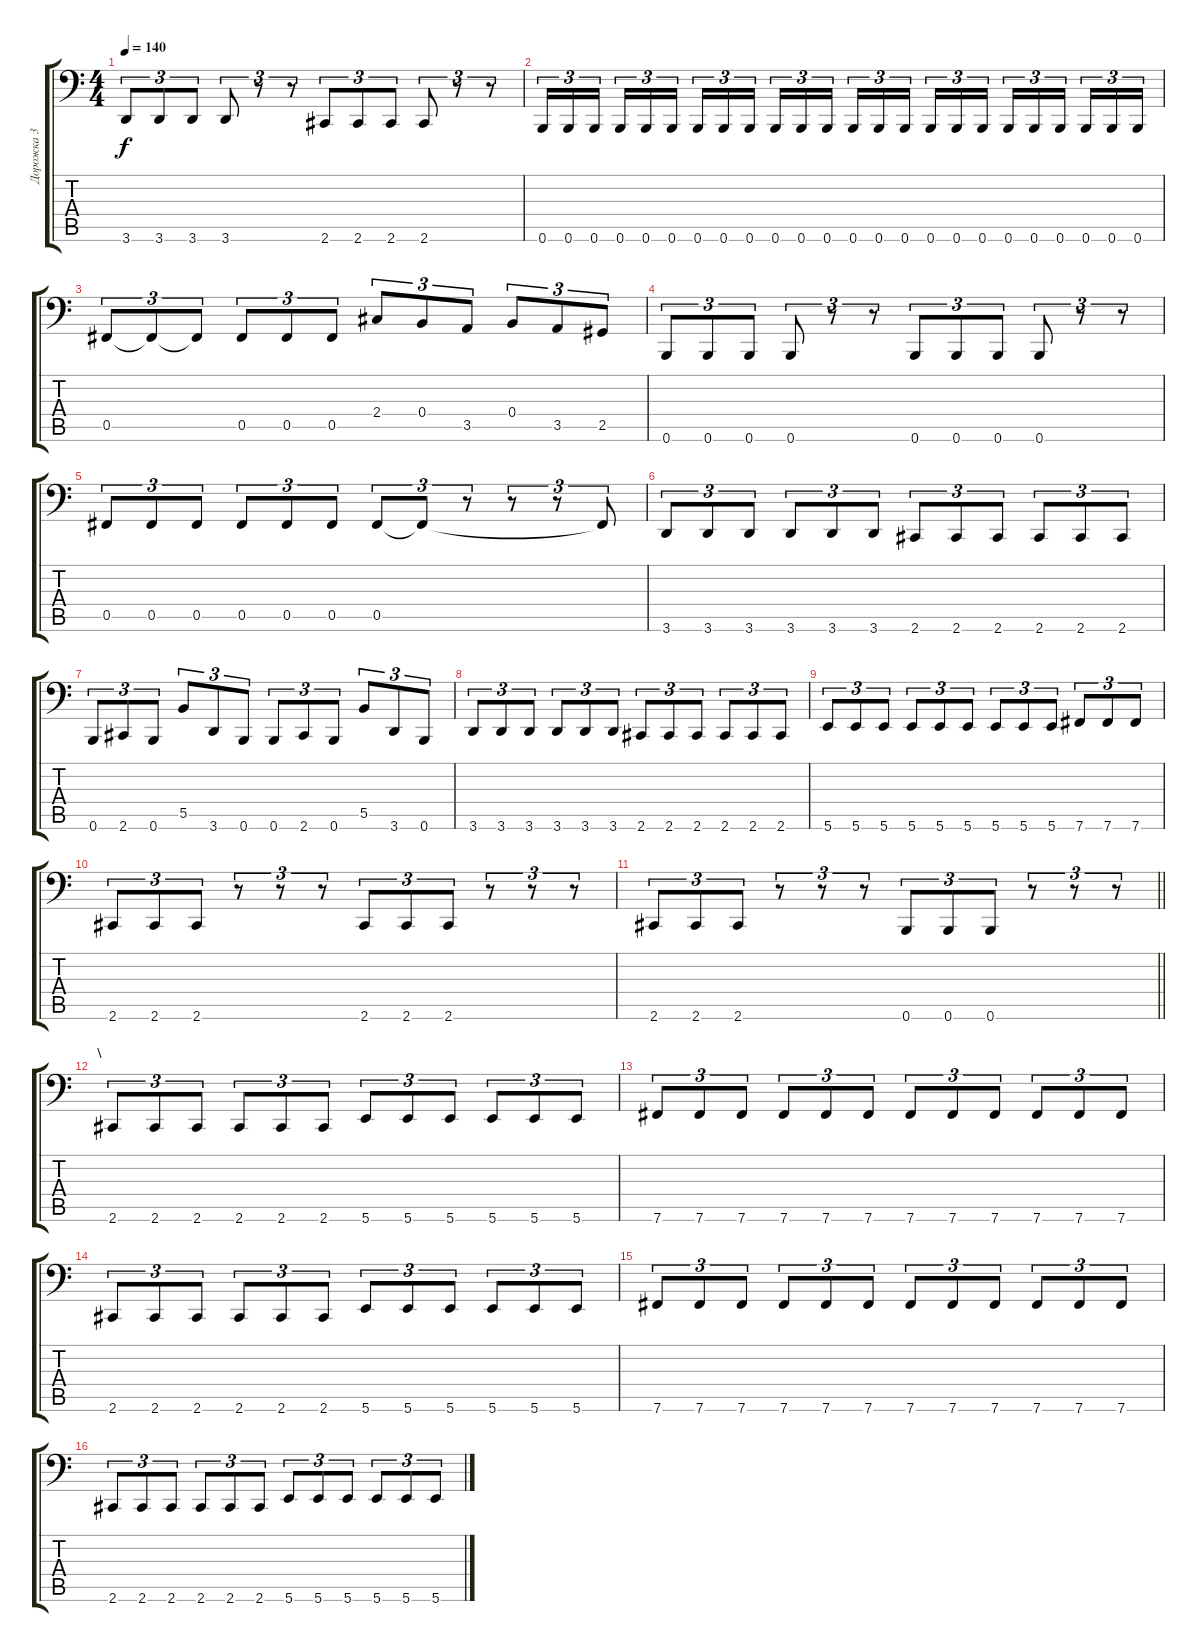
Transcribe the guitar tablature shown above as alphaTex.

\track ("Дорожка 3" "Дорожка 3") {instrument electricbassfinger}
\staff {score tabs}
\tuning (Db3 Ab2 E2 B1 Gb1 B0) {hide}
\ts (4 4)
\tempo 140
\clef f4
\ks c
3.6.8{tu (3 2) dy f} 3.6.8{tu (3 2)} 3.6.8{tu (3 2)} 3.6.8{tu (3 2)} r.8{tu (3 2)} r.8{tu (3 2)} 2.6.8{tu (3 2)} 2.6.8{tu (3 2)} 2.6.8{tu (3 2)} 2.6.8{tu (3 2)} r.8{tu (3 2)} r.8{tu (3 2)} |
0.6.16{tu (3 2)} 0.6.16{tu (3 2)} 0.6.16{tu (3 2) beam splitsecondary} 0.6.16{tu (3 2)} 0.6.16{tu (3 2)} 0.6.16{tu (3 2)} 0.6.16{tu (3 2)} 0.6.16{tu (3 2)} 0.6.16{tu (3 2) beam splitsecondary} 0.6.16{tu (3 2)} 0.6.16{tu (3 2)} 0.6.16{tu (3 2)} 0.6.16{tu (3 2)} 0.6.16{tu (3 2)} 0.6.16{tu (3 2) beam splitsecondary} 0.6.16{tu (3 2)} 0.6.16{tu (3 2)} 0.6.16{tu (3 2)} 0.6.16{tu (3 2)} 0.6.16{tu (3 2)} 0.6.16{tu (3 2) beam splitsecondary} 0.6.16{tu (3 2)} 0.6.16{tu (3 2)} 0.6.16{tu (3 2)} |
0.5.8{tu (3 2)} 0.5{t}.8{tu (3 2)} 0.5{t}.8{tu (3 2)} 0.5.8{tu (3 2)} 0.5.8{tu (3 2)} 0.5.8{tu (3 2)} 2.4.8{tu (3 2)} 0.4.8{tu (3 2)} 3.5.8{tu (3 2)} 0.4.8{tu (3 2)} 3.5.8{tu (3 2)} 2.5.8{tu (3 2)} |
0.6.8{tu (3 2)} 0.6.8{tu (3 2)} 0.6.8{tu (3 2)} 0.6.8{tu (3 2)} r.8{tu (3 2)} r.8{tu (3 2)} 0.6.8{tu (3 2)} 0.6.8{tu (3 2)} 0.6.8{tu (3 2)} 0.6.8{tu (3 2)} r.8{tu (3 2)} r.8{tu (3 2)} |
0.5.8{tu (3 2)} 0.5.8{tu (3 2)} 0.5.8{tu (3 2)} 0.5.8{tu (3 2)} 0.5.8{tu (3 2)} 0.5.8{tu (3 2)} 0.5.8{tu (3 2)} 0.5{t}.8{tu (3 2)} r.8{tu (3 2)} r.8{tu (3 2)} r.8{tu (3 2)} 0.5{t}.8{tu (3 2)} |
3.6.8{tu (3 2)} 3.6.8{tu (3 2)} 3.6.8{tu (3 2)} 3.6.8{tu (3 2)} 3.6.8{tu (3 2)} 3.6.8{tu (3 2)} 2.6.8{tu (3 2)} 2.6.8{tu (3 2)} 2.6.8{tu (3 2)} 2.6.8{tu (3 2)} 2.6.8{tu (3 2)} 2.6.8{tu (3 2)} |
0.6.8{tu (3 2)} 2.6.8{tu (3 2)} 0.6.8{tu (3 2)} 5.5.8{tu (3 2)} 3.6.8{tu (3 2)} 0.6.8{tu (3 2)} 0.6.8{tu (3 2)} 2.6.8{tu (3 2)} 0.6.8{tu (3 2)} 5.5.8{tu (3 2)} 3.6.8{tu (3 2)} 0.6.8{tu (3 2)} |
3.6.8{tu (3 2)} 3.6.8{tu (3 2)} 3.6.8{tu (3 2)} 3.6.8{tu (3 2)} 3.6.8{tu (3 2)} 3.6.8{tu (3 2)} 2.6.8{tu (3 2)} 2.6.8{tu (3 2)} 2.6.8{tu (3 2)} 2.6.8{tu (3 2)} 2.6.8{tu (3 2)} 2.6.8{tu (3 2)} |
5.6.8{tu (3 2)} 5.6.8{tu (3 2)} 5.6.8{tu (3 2)} 5.6.8{tu (3 2)} 5.6.8{tu (3 2)} 5.6.8{tu (3 2)} 5.6.8{tu (3 2)} 5.6.8{tu (3 2)} 5.6.8{tu (3 2)} 7.6.8{tu (3 2)} 7.6.8{tu (3 2)} 7.6.8{tu (3 2)} |
2.6.8{tu (3 2)} 2.6.8{tu (3 2)} 2.6.8{tu (3 2)} r.8{tu (3 2)} r.8{tu (3 2)} r.8{tu (3 2)} 2.6.8{tu (3 2)} 2.6.8{tu (3 2)} 2.6.8{tu (3 2)} r.8{tu (3 2)} r.8{tu (3 2)} r.8{tu (3 2)} |
\barLineRight lightlight
2.6.8{tu (3 2)} 2.6.8{tu (3 2)} 2.6.8{tu (3 2)} r.8{tu (3 2)} r.8{tu (3 2)} r.8{tu (3 2)} 0.6.8{tu (3 2)} 0.6.8{tu (3 2)} 0.6.8{tu (3 2)} r.8{tu (3 2)} r.8{tu (3 2)} r.8{tu (3 2)} |
\section ("" " \\")
2.6.8{tu (3 2)} 2.6.8{tu (3 2)} 2.6.8{tu (3 2)} 2.6.8{tu (3 2)} 2.6.8{tu (3 2)} 2.6.8{tu (3 2)} 5.6.8{tu (3 2)} 5.6.8{tu (3 2)} 5.6.8{tu (3 2)} 5.6.8{tu (3 2)} 5.6.8{tu (3 2)} 5.6.8{tu (3 2)} |
7.6.8{tu (3 2)} 7.6.8{tu (3 2)} 7.6.8{tu (3 2)} 7.6.8{tu (3 2)} 7.6.8{tu (3 2)} 7.6.8{tu (3 2)} 7.6.8{tu (3 2)} 7.6.8{tu (3 2)} 7.6.8{tu (3 2)} 7.6.8{tu (3 2)} 7.6.8{tu (3 2)} 7.6.8{tu (3 2)} |
2.6.8{tu (3 2)} 2.6.8{tu (3 2)} 2.6.8{tu (3 2)} 2.6.8{tu (3 2)} 2.6.8{tu (3 2)} 2.6.8{tu (3 2)} 5.6.8{tu (3 2)} 5.6.8{tu (3 2)} 5.6.8{tu (3 2)} 5.6.8{tu (3 2)} 5.6.8{tu (3 2)} 5.6.8{tu (3 2)} |
7.6.8{tu (3 2)} 7.6.8{tu (3 2)} 7.6.8{tu (3 2)} 7.6.8{tu (3 2)} 7.6.8{tu (3 2)} 7.6.8{tu (3 2)} 7.6.8{tu (3 2)} 7.6.8{tu (3 2)} 7.6.8{tu (3 2)} 7.6.8{tu (3 2)} 7.6.8{tu (3 2)} 7.6.8{tu (3 2)} |
2.6.8{tu (3 2)} 2.6.8{tu (3 2)} 2.6.8{tu (3 2)} 2.6.8{tu (3 2)} 2.6.8{tu (3 2)} 2.6.8{tu (3 2)} 5.6.8{tu (3 2)} 5.6.8{tu (3 2)} 5.6.8{tu (3 2)} 5.6.8{tu (3 2)} 5.6.8{tu (3 2)} 5.6.8{tu (3 2)}
